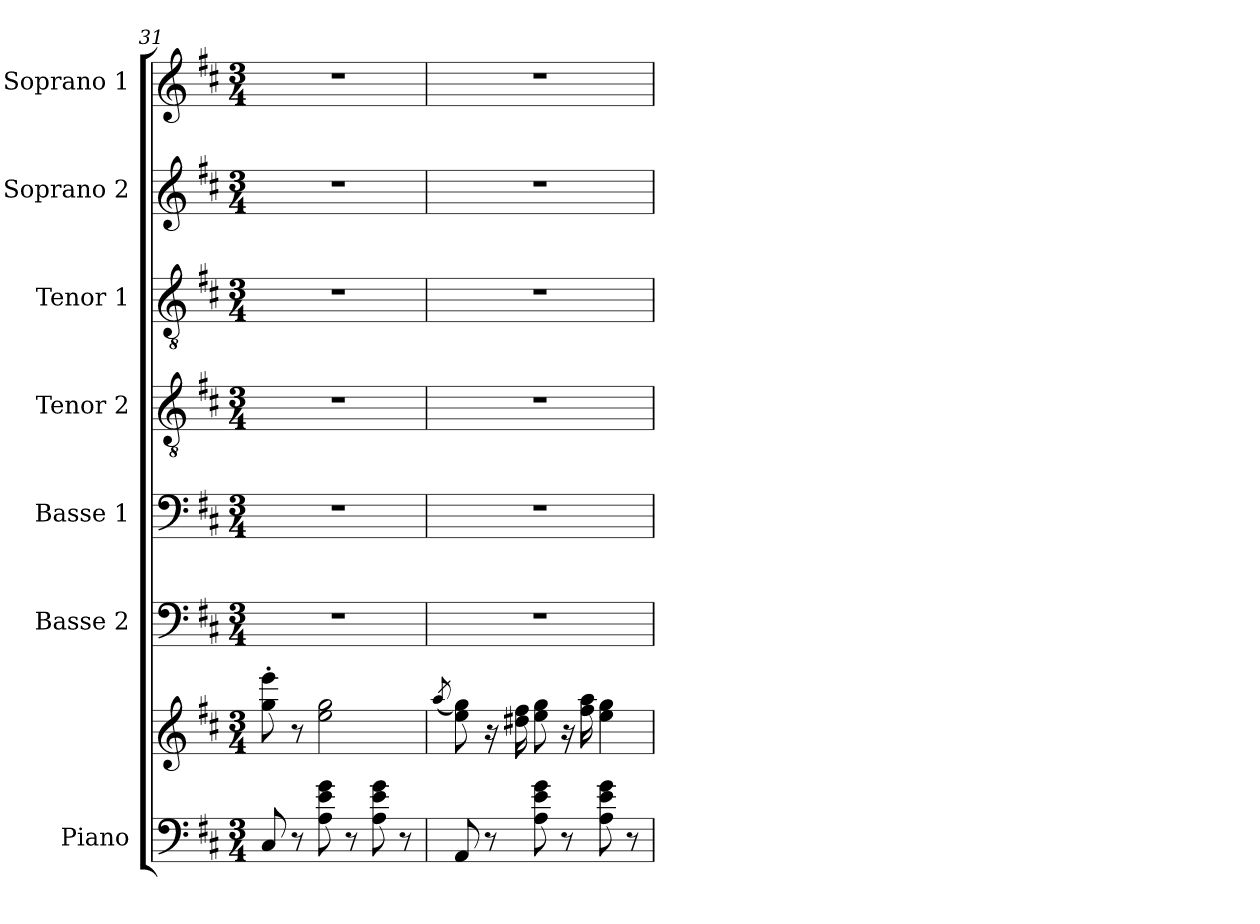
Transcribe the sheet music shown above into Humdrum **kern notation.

**kern	**kern	**kern	**kern	**kern	**kern	**kern	**kern
*part7	*part7	*part6	*part5	*part4	*part3	*part2	*part1
*staff8	*staff7	*staff6	*staff5	*staff4	*staff3	*staff2	*staff1
*I"Piano	*	*I"Basse 2	*I"Basse 1	*I"Tenor 2	*I"Tenor 1	*I"Soprano 2	*I"Soprano 1
*I'Pno.	*	*I'B2	*I'B1	*I'T2	*I'T1	*I'S2	*I'S1
*clefF4	*clefG2	*clefF4	*clefF4	*clefGv2	*clefGv2	*clefG2	*clefG2
*k[f#c#]	*k[f#c#]	*k[f#c#]	*k[f#c#]	*k[f#c#]	*k[f#c#]	*k[f#c#]	*k[f#c#]
*M3/4	*M3/4	*M3/4	*M3/4	*M3/4	*M3/4	*M3/4	*M3/4
=31	=31	=31	=31	=31	=31	=31	=31
8C#/	8gg\' 8eee\'	2.r	2.r	2.r	2.r	2.r	2.r
8r	8r	.	.	.	.	.	.
8A\ 8e\ 8g\	2ee\ 2gg\	.	.	.	.	.	.
8r	.	.	.	.	.	.	.
8A\ 8e\ 8g\	.	.	.	.	.	.	.
8r	.	.	.	.	.	.	.
=32	=32	=32	=32	=32	=32	=32	=32
.	(8qaa/	.	.	.	.	.	.
8AA/	8ee\ 8gg\)	2.r	2.r	2.r	2.r	2.r	2.r
8r	16r	.	.	.	.	.	.
.	16dd#X\ 16ff#\	.	.	.	.	.	.
8A\ 8e\ 8g\	8ee\ 8gg\	.	.	.	.	.	.
8r	16r	.	.	.	.	.	.
.	16ff#\ 16aa\	.	.	.	.	.	.
8A\ 8e\ 8g\	4ee\ 4gg\	.	.	.	.	.	.
8r	.	.	.	.	.	.	.
=	=	=	=	=	=	=	=
*-	*-	*-	*-	*-	*-	*-	*-
